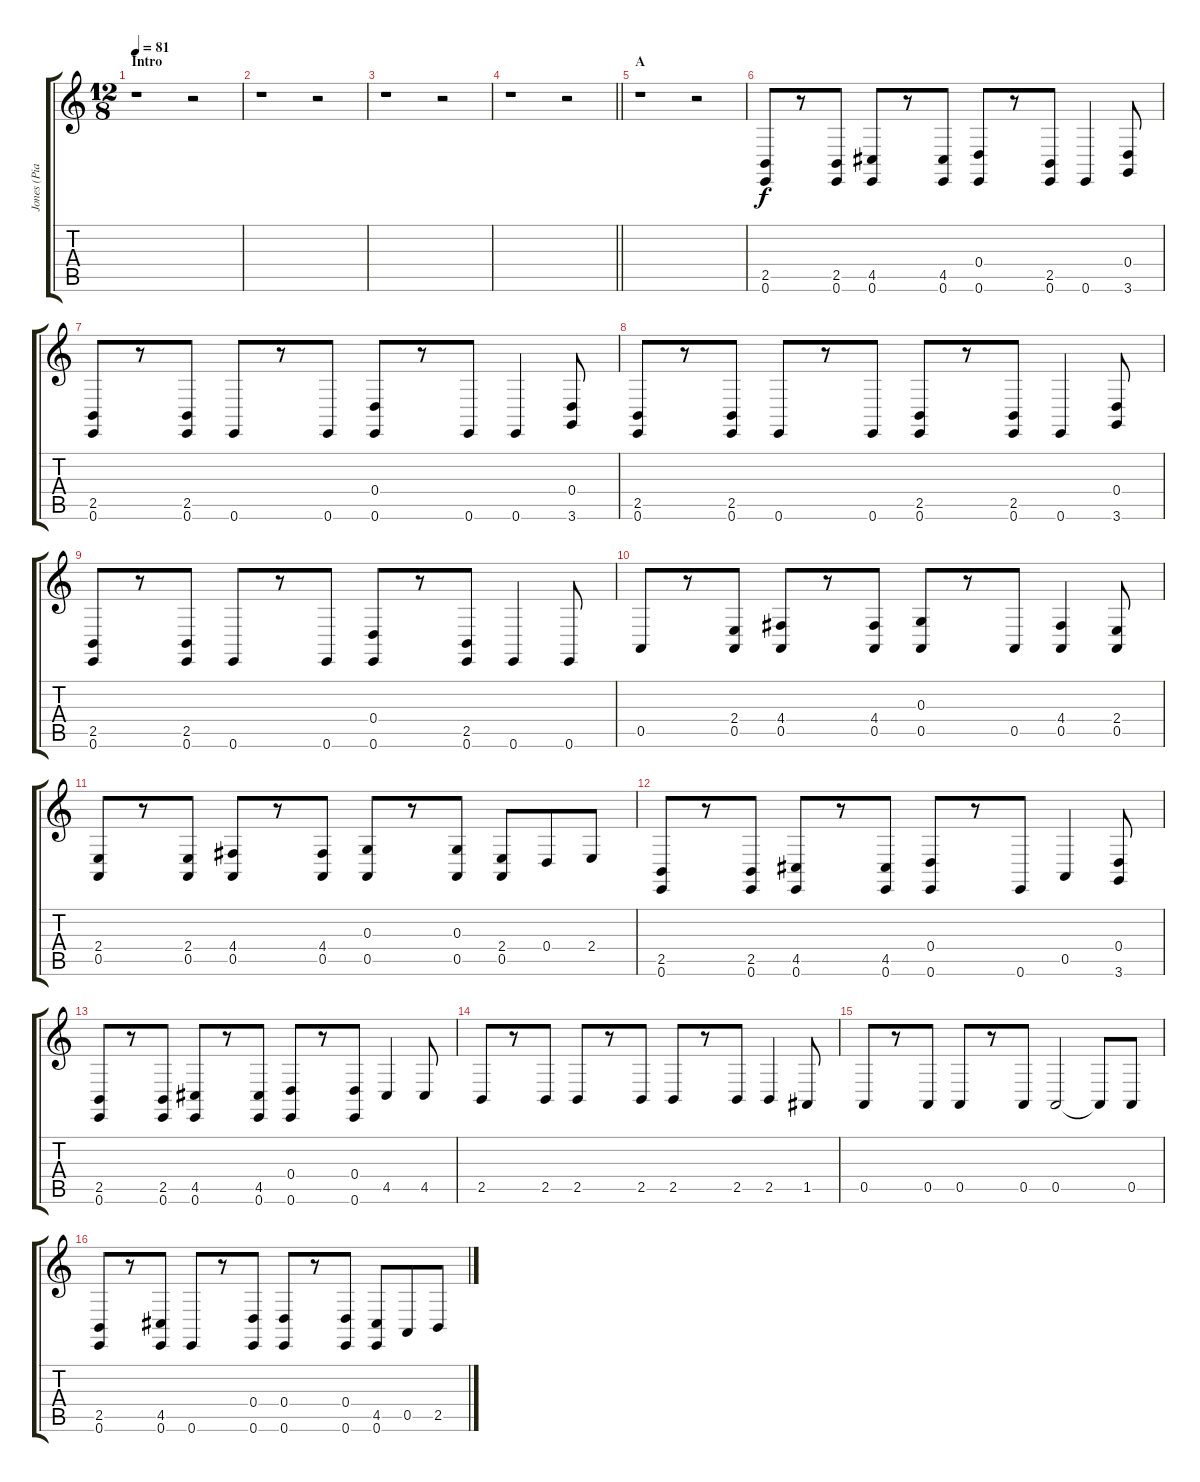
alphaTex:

\track ("Jones (Piano 2)" "Jones (Pia") {instrument electricpiano1}
\staff {score tabs}
\tuning (E4 B3 G3 D3 A2 E2) {hide}
\ts (12 8)
\section ("" "Intro")
\tempo 81
\clef g2
\ks c
r.1{dy f instrument electricpiano1} r.2 |
r.1 r.2 |
r.1 r.2 |
\barLineRight lightlight
r.1 r.2 |
\section ("" "A")
r.1 r.2 |
(2.5 0.6).8 r.8 (2.5 0.6).8 (4.5 0.6).8 r.8 (4.5 0.6).8 (0.4 0.6).8 r.8 (2.5 0.6).8 0.6.4 (0.4 3.6).8 |
(2.5 0.6).8 r.8 (2.5 0.6).8 0.6.8 r.8 0.6.8 (0.4 0.6).8 r.8 0.6.8 0.6.4 (0.4 3.6).8 |
(2.5 0.6).8 r.8 (2.5 0.6).8 0.6.8 r.8 0.6.8 (2.5 0.6).8 r.8 (2.5 0.6).8 0.6.4 (0.4 3.6).8 |
(2.5 0.6).8 r.8 (2.5 0.6).8 0.6.8 r.8 0.6.8 (0.4 0.6).8 r.8 (2.5 0.6).8 0.6.4 0.6.8 |
0.5.8 r.8 (2.4 0.5).8 (4.4 0.5).8 r.8 (4.4 0.5).8 (0.3 0.5).8 r.8 0.5.8 (4.4 0.5).4 (2.4 0.5).8 |
(2.4 0.5).8 r.8 (2.4 0.5).8 (4.4 0.5).8 r.8 (4.4 0.5).8 (0.3 0.5).8 r.8 (0.3 0.5).8 (2.4 0.5).8 0.4.8 2.4.8 |
(2.5 0.6).8 r.8 (2.5 0.6).8 (4.5 0.6).8 r.8 (4.5 0.6).8 (0.4 0.6).8 r.8 0.6.8 0.5.4 (0.4 3.6).8 |
(2.5 0.6).8 r.8 (2.5 0.6).8 (4.5 0.6).8 r.8 (4.5 0.6).8 (0.4 0.6).8 r.8 (0.4 0.6).8 4.5.4 4.5.8 |
2.5.8 r.8 2.5.8 2.5.8 r.8 2.5.8 2.5.8 r.8 2.5.8 2.5.4 1.5.8 |
0.5.8 r.8 0.5.8 0.5.8 r.8 0.5.8 0.5.2 0.5{t}.8 0.5.8 |
(2.5 0.6).8 r.8 (4.5 0.6).8 0.6.8 r.8 (0.4 0.6).8 (0.4 0.6).8 r.8 (0.4 0.6).8 (4.5 0.6).8 0.5.8 2.5.8
